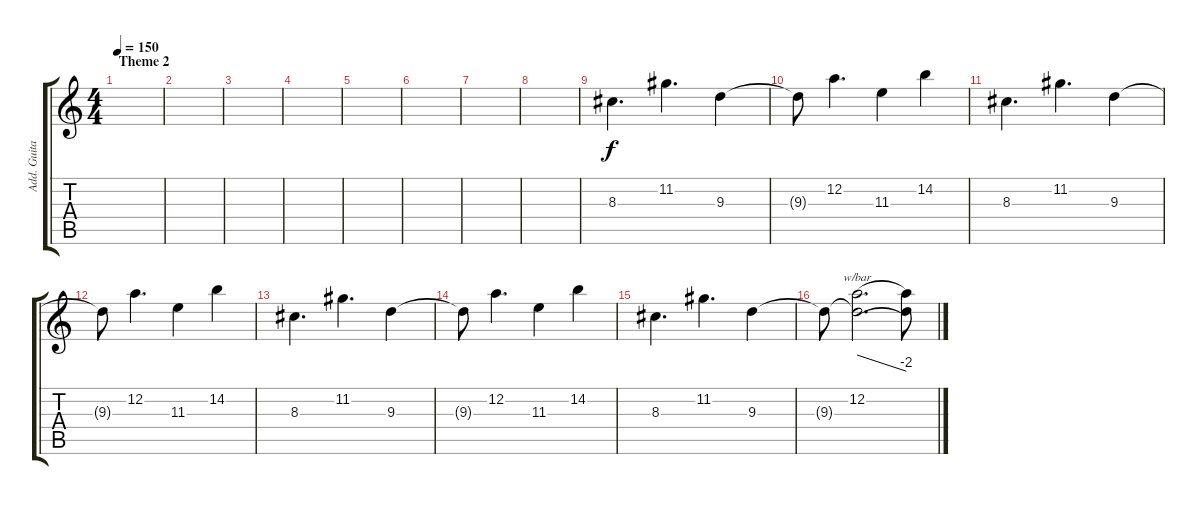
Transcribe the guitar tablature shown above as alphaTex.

\track ("Add. Guitar 2" "Add. Guita") {instrument distortionguitar}
\staff {score tabs}
\tuning (D4 A3 F3 C3 G2 C2) {hide}
\ts (4 4)
\section ("" "Theme 2")
\tempo 150
\clef g2
\ks c
|
|
|
|
|
|
|
|
8.3.4{d} 11.2.4{d} 9.3.4 |
9.3{t}.8 12.2.4{d} 11.3.4 14.2.4 |
8.3.4{d} 11.2.4{d} 9.3.4 |
9.3{t}.8 12.2.4{d} 11.3.4 14.2.4 |
8.3.4{d} 11.2.4{d} 9.3.4 |
9.3{t}.8 12.2.4{d} 11.3.4 14.2.4 |
8.3.4{d} 11.2.4{d} 9.3.4 |
9.3{t}.8 (12.2 9.3{t}).2{d tbe (dive default 0 0 60 -8)} (12.2{t} 9.3{t}).8
